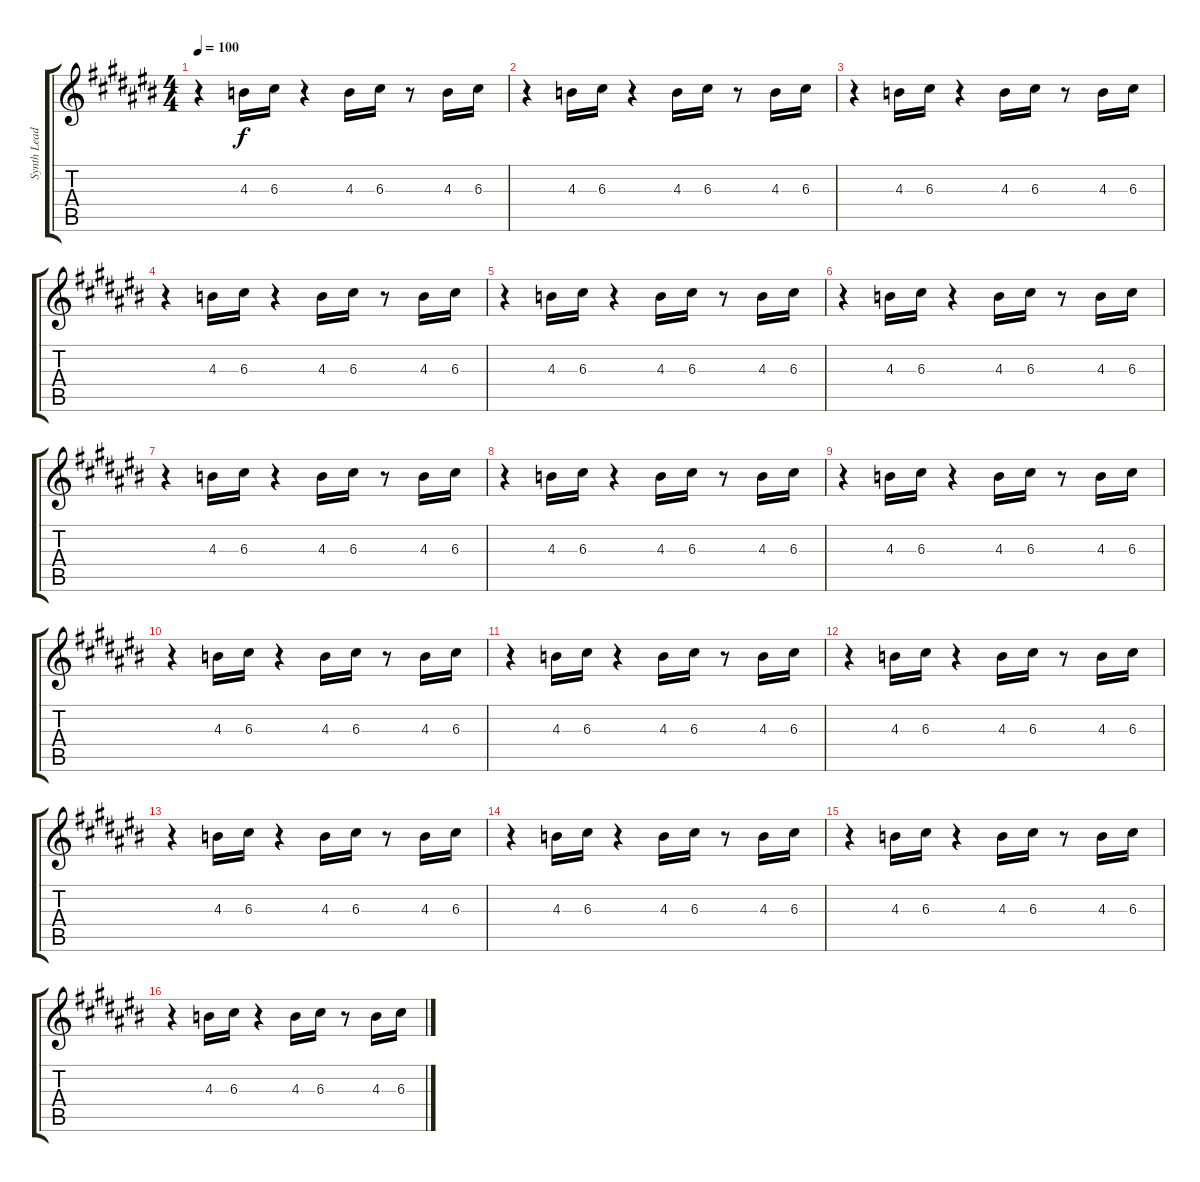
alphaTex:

\track ("Synth Lead" "Synth Lead") {instrument lead2sawtooth}
\staff {score tabs}
\tuning (E5 B4 G4 D4 A3 E3) {hide}
\ts (4 4)
\tempo 100
\clef g2
\ks c#
r.4{dy mf} 4.3.16{dy f} 6.3.16 r.4 4.3.16 6.3.16 r.8 4.3.16 6.3.16 |
r.4 4.3.16 6.3.16 r.4 4.3.16 6.3.16 r.8 4.3.16 6.3.16 |
r.4 4.3.16 6.3.16 r.4 4.3.16 6.3.16 r.8 4.3.16 6.3.16 |
r.4 4.3.16 6.3.16 r.4 4.3.16 6.3.16 r.8 4.3.16 6.3.16 |
r.4 4.3.16 6.3.16 r.4 4.3.16 6.3.16 r.8 4.3.16 6.3.16 |
r.4 4.3.16 6.3.16 r.4 4.3.16 6.3.16 r.8 4.3.16 6.3.16 |
r.4 4.3.16 6.3.16 r.4 4.3.16 6.3.16 r.8 4.3.16 6.3.16 |
r.4 4.3.16 6.3.16 r.4 4.3.16 6.3.16 r.8 4.3.16 6.3.16 |
r.4 4.3.16 6.3.16 r.4 4.3.16 6.3.16 r.8 4.3.16 6.3.16 |
r.4 4.3.16 6.3.16 r.4 4.3.16 6.3.16 r.8 4.3.16 6.3.16 |
r.4 4.3.16 6.3.16 r.4 4.3.16 6.3.16 r.8 4.3.16 6.3.16 |
r.4 4.3.16 6.3.16 r.4 4.3.16 6.3.16 r.8 4.3.16 6.3.16 |
r.4 4.3.16 6.3.16 r.4 4.3.16 6.3.16 r.8 4.3.16 6.3.16 |
r.4 4.3.16 6.3.16 r.4 4.3.16 6.3.16 r.8 4.3.16 6.3.16 |
r.4 4.3.16 6.3.16 r.4 4.3.16 6.3.16 r.8 4.3.16 6.3.16 |
r.4 4.3.16 6.3.16 r.4 4.3.16 6.3.16 r.8 4.3.16 6.3.16
